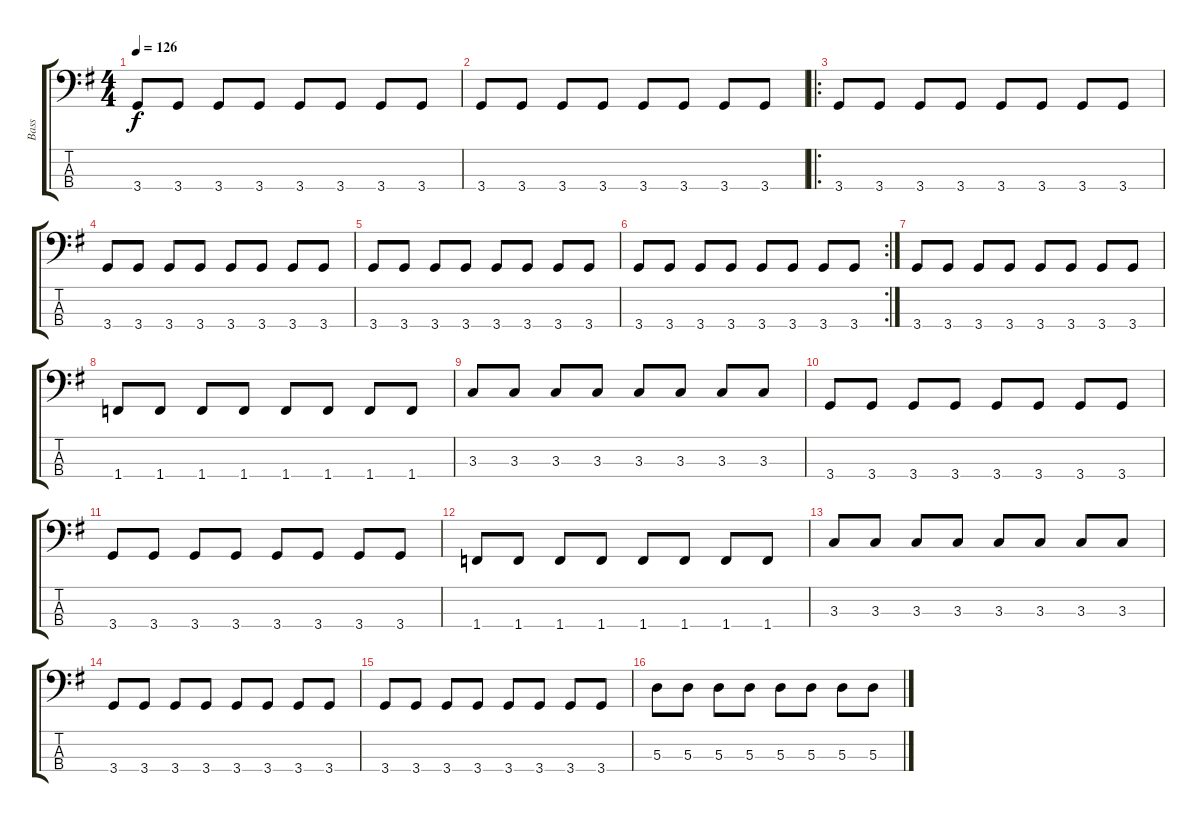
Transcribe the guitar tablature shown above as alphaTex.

\track ("Bass" "Bass") {instrument electricbassfinger}
\staff {score tabs}
\tuning (G2 D2 A1 E1) {hide}
\ts (4 4)
\tempo 126
\clef f4
\ks g
3.4.8{dy f instrument electricbassfinger} 3.4.8 3.4.8 3.4.8 3.4.8 3.4.8 3.4.8 3.4.8 |
3.4.8 3.4.8 3.4.8 3.4.8 3.4.8 3.4.8 3.4.8 3.4.8 |
\ro
3.4.8 3.4.8 3.4.8 3.4.8 3.4.8 3.4.8 3.4.8 3.4.8 |
3.4.8 3.4.8 3.4.8 3.4.8 3.4.8 3.4.8 3.4.8 3.4.8 |
3.4.8 3.4.8 3.4.8 3.4.8 3.4.8 3.4.8 3.4.8 3.4.8 |
\rc 2
3.4.8 3.4.8 3.4.8 3.4.8 3.4.8 3.4.8 3.4.8 3.4.8 |
3.4.8 3.4.8 3.4.8 3.4.8 3.4.8 3.4.8 3.4.8 3.4.8 |
1.4.8 1.4.8 1.4.8 1.4.8 1.4.8 1.4.8 1.4.8 1.4.8 |
3.3.8 3.3.8 3.3.8 3.3.8 3.3.8 3.3.8 3.3.8 3.3.8 |
3.4.8 3.4.8 3.4.8 3.4.8 3.4.8 3.4.8 3.4.8 3.4.8 |
3.4.8 3.4.8 3.4.8 3.4.8 3.4.8 3.4.8 3.4.8 3.4.8 |
1.4.8 1.4.8 1.4.8 1.4.8 1.4.8 1.4.8 1.4.8 1.4.8 |
3.3.8 3.3.8 3.3.8 3.3.8 3.3.8 3.3.8 3.3.8 3.3.8 |
3.4.8 3.4.8 3.4.8 3.4.8 3.4.8 3.4.8 3.4.8 3.4.8 |
3.4.8 3.4.8 3.4.8 3.4.8 3.4.8 3.4.8 3.4.8 3.4.8 |
5.3.8 5.3.8 5.3.8 5.3.8 5.3.8 5.3.8 5.3.8 5.3.8
